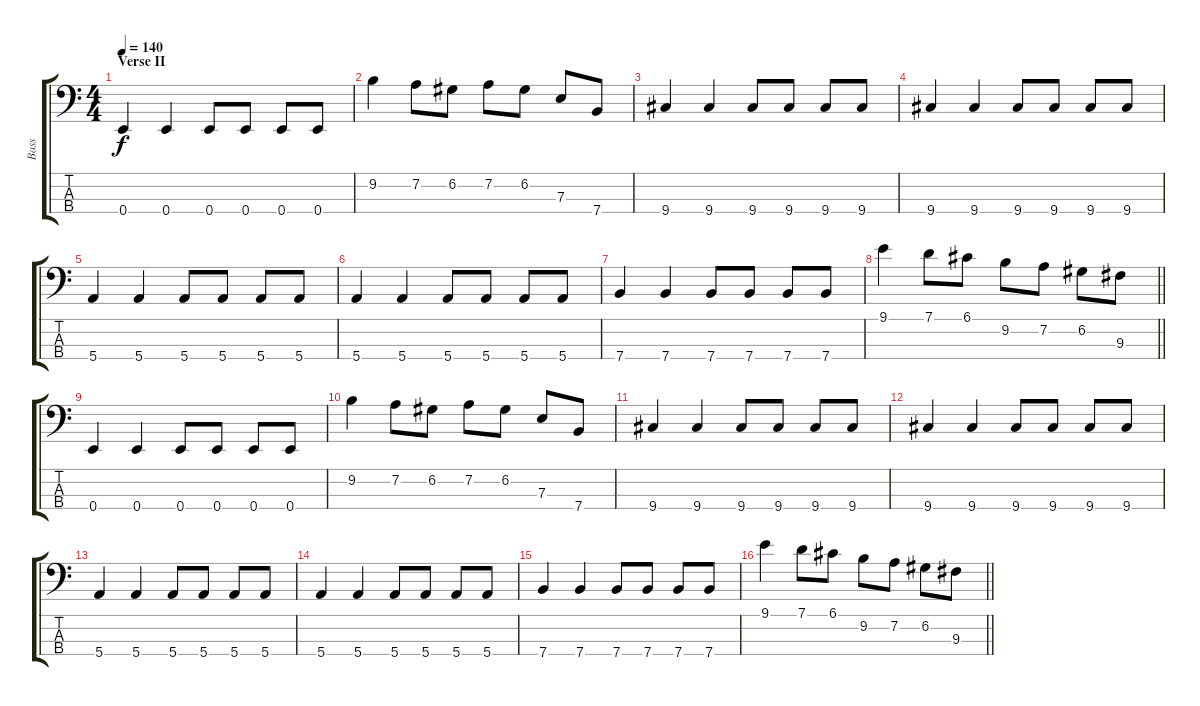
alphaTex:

\track ("Bass" "Bass") {instrument electricbassfinger}
\staff {score tabs}
\tuning (G2 D2 A1 E1) {hide}
\ts (4 4)
\section ("" "Verse II")
\tempo 140
\clef f4
\ks c
0.4.4{dy f} 0.4.4 0.4.8 0.4.8 0.4.8 0.4.8 |
9.2.4 7.2.8 6.2.8 7.2.8 6.2.8 7.3.8 7.4.8 |
9.4.4 9.4.4 9.4.8 9.4.8 9.4.8 9.4.8 |
9.4.4 9.4.4 9.4.8 9.4.8 9.4.8 9.4.8 |
5.4.4 5.4.4 5.4.8 5.4.8 5.4.8 5.4.8 |
5.4.4 5.4.4 5.4.8 5.4.8 5.4.8 5.4.8 |
7.4.4 7.4.4 7.4.8 7.4.8 7.4.8 7.4.8 |
\barLineRight lightlight
9.1.4 7.1.8 6.1.8 9.2.8 7.2.8 6.2.8 9.3.8 |
0.4.4 0.4.4 0.4.8 0.4.8 0.4.8 0.4.8 |
9.2.4 7.2.8 6.2.8 7.2.8 6.2.8 7.3.8 7.4.8 |
9.4.4 9.4.4 9.4.8 9.4.8 9.4.8 9.4.8 |
9.4.4 9.4.4 9.4.8 9.4.8 9.4.8 9.4.8 |
5.4.4 5.4.4 5.4.8 5.4.8 5.4.8 5.4.8 |
5.4.4 5.4.4 5.4.8 5.4.8 5.4.8 5.4.8 |
7.4.4 7.4.4 7.4.8 7.4.8 7.4.8 7.4.8 |
\barLineRight lightlight
9.1.4 7.1.8 6.1.8 9.2.8 7.2.8 6.2.8 9.3.8
